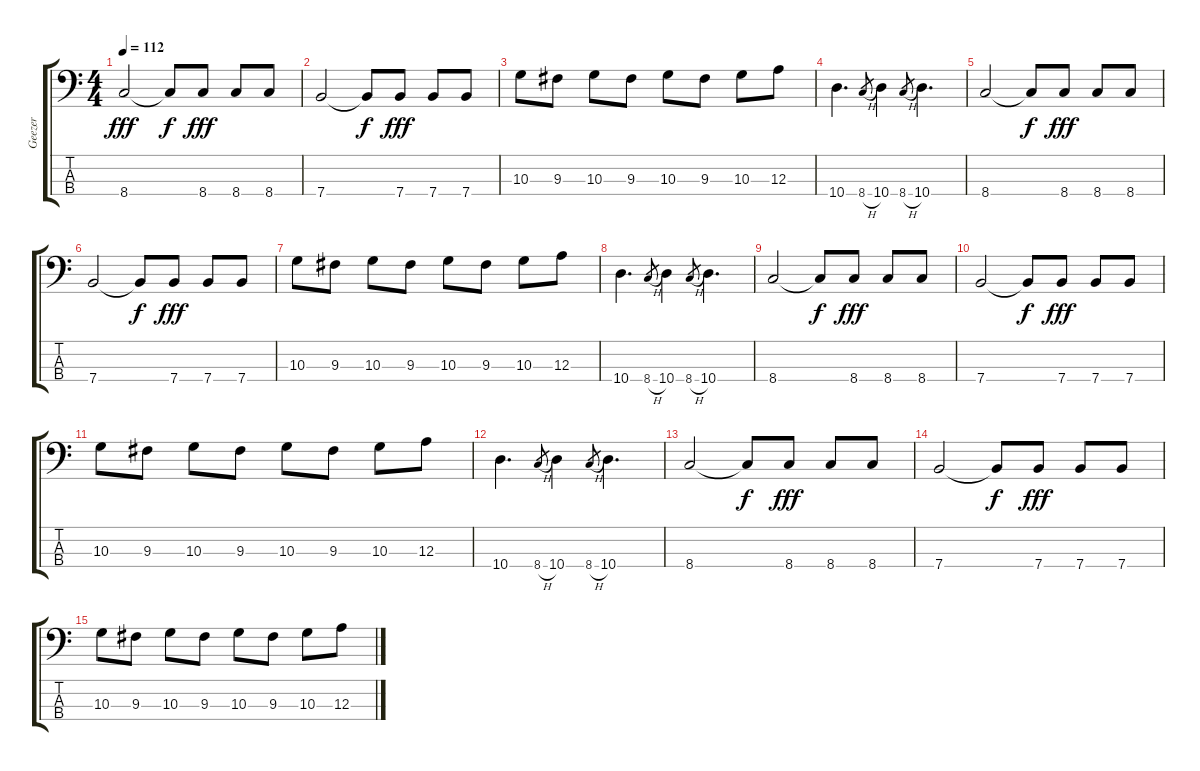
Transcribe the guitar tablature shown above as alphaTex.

\track ("Geezer" "Geezer") {instrument electricbassfinger}
\staff {score tabs}
\tuning (G2 D2 A1 E1) {hide}
\ts (4 4)
\tempo 112
\clef f4
\ks c
8.4.2{dy fff} 8.4{t}.8{dy f} 8.4.8{dy fff} 8.4.8 8.4.8 |
7.4.2 7.4{t}.8{dy f} 7.4.8{dy fff} 7.4.8 7.4.8 |
10.3.8 9.3.8 10.3.8 9.3.8 10.3.8 9.3.8 10.3.8 12.3.8 |
10.4.4{d} 8.4{h}.8{gr} 10.4.4 8.4{h}.8{gr} 10.4.4{d} |
8.4.2 8.4{t}.8{dy f} 8.4.8{dy fff} 8.4.8 8.4.8 |
7.4.2 7.4{t}.8{dy f} 7.4.8{dy fff} 7.4.8 7.4.8 |
10.3.8 9.3.8 10.3.8 9.3.8 10.3.8 9.3.8 10.3.8 12.3.8 |
10.4.4{d} 8.4{h}.8{gr} 10.4.4 8.4{h}.8{gr} 10.4.4{d} |
8.4.2 8.4{t}.8{dy f} 8.4.8{dy fff} 8.4.8 8.4.8 |
7.4.2 7.4{t}.8{dy f} 7.4.8{dy fff} 7.4.8 7.4.8 |
10.3.8 9.3.8 10.3.8 9.3.8 10.3.8 9.3.8 10.3.8 12.3.8 |
10.4.4{d} 8.4{h}.8{gr} 10.4.4 8.4{h}.8{gr} 10.4.4{d} |
8.4.2 8.4{t}.8{dy f} 8.4.8{dy fff} 8.4.8 8.4.8 |
7.4.2 7.4{t}.8{dy f} 7.4.8{dy fff} 7.4.8 7.4.8 |
10.3.8 9.3.8 10.3.8 9.3.8 10.3.8 9.3.8 10.3.8 12.3.8
